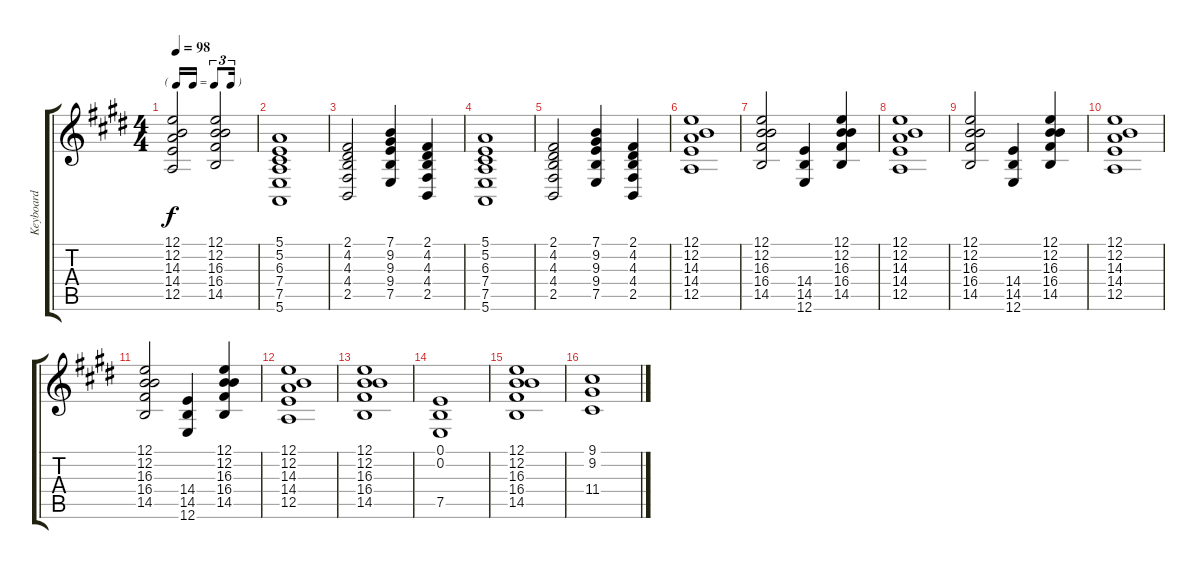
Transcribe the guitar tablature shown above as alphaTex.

\track ("Keyboard" "Keyboard") {instrument electricpiano1}
\staff {score tabs}
\tuning (E4 B3 G3 D3 A2 E2) {hide}
\ts (4 4)
\tf triplet16th
\tempo 98
\clef g2
\ks e
(12.1 12.2 14.3 14.4 12.5).2{dy f} (12.1 12.2 16.3 16.4 14.5).2 |
(5.1 5.2 6.3 7.4 7.5 5.6).1{volume 4} |
(2.1 4.2 4.3 4.4 2.5).2 (7.1 9.2 9.3 9.4 7.5).4 (2.1 4.2 4.3 4.4 2.5).4 |
(5.1 5.2 6.3 7.4 7.5 5.6).1 |
(2.1 4.2 4.3 4.4 2.5).2 (7.1 9.2 9.3 9.4 7.5).4 (2.1 4.2 4.3 4.4 2.5).4 |
(12.1 12.2 14.3 14.4 12.5).1 |
(12.1 12.2 16.3 16.4 14.5).2 (14.4 14.5 12.6).4 (12.1 12.2 16.3 16.4 14.5).4 |
(12.1 12.2 14.3 14.4 12.5).1 |
(12.1 12.2 16.3 16.4 14.5).2 (14.4 14.5 12.6).4 (12.1 12.2 16.3 16.4 14.5).4 |
(12.1 12.2 14.3 14.4 12.5).1 |
(12.1 12.2 16.3 16.4 14.5).2 (14.4 14.5 12.6).4 (12.1 12.2 16.3 16.4 14.5).4 |
(12.1 12.2 14.3 14.4 12.5).1 |
(12.1 12.2 16.3 16.4 14.5).1 |
(0.1 0.2 7.5).1 |
(12.1 12.2 16.3 16.4 14.5).1 |
(9.1 9.2 11.4).1
